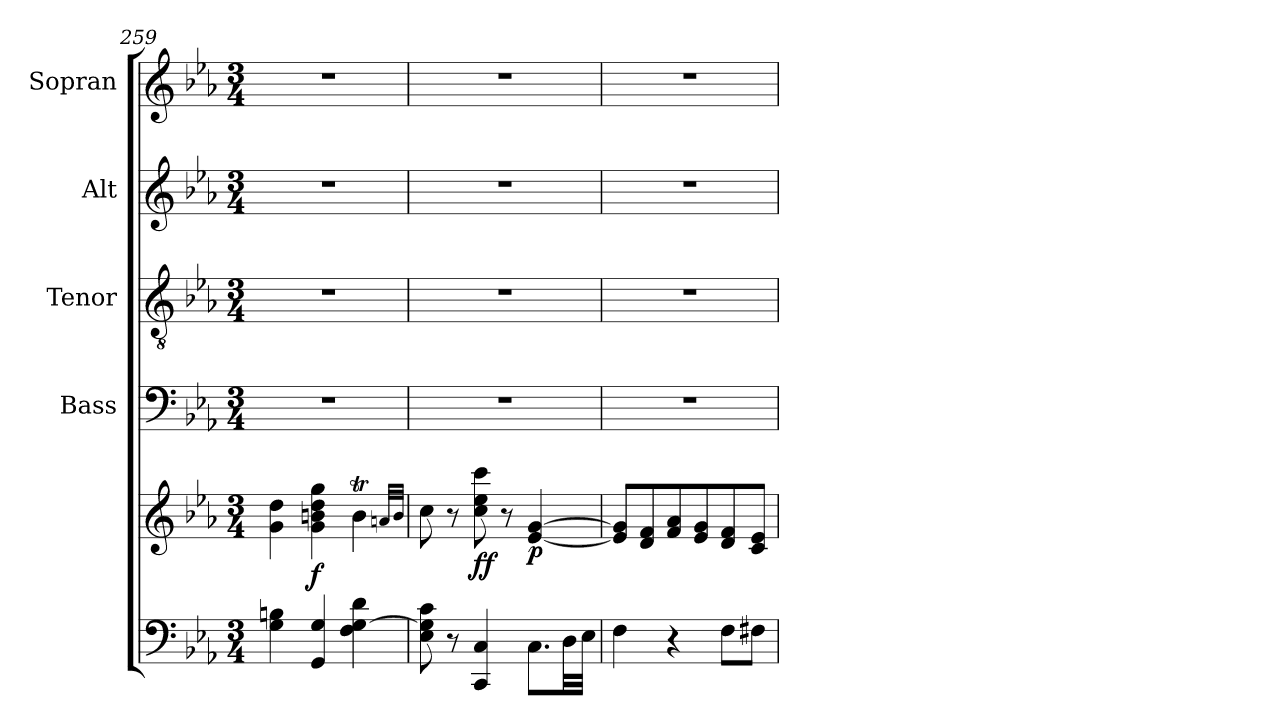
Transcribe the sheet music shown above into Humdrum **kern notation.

**kern	**kern	**dynam	**kern	**kern	**kern	**kern
*part5	*part5	*part5	*part4	*part3	*part2	*part1
*staff6	*staff5	*staff5/6	*staff4	*staff3	*staff2	*staff1
*	*	*	*I"Bass	*I"Tenor	*I"Alt	*I"Sopran
*	*	*	*I'B.	*I'T.	*I'A.	*I'S.
*clefF4	*clefG2	*	*clefF4	*clefGv2	*clefG2	*clefG2
*k[b-e-a-]	*k[b-e-a-]	*	*k[b-e-a-]	*k[b-e-a-]	*k[b-e-a-]	*k[b-e-a-]
*E-:	*E-:	*	*E-:	*E-:	*E-:	*E-:
*M3/4	*M3/4	*	*M3/4	*M3/4	*M3/4	*M3/4
=259	=259	=259	=259	=259	=259	=259
4G\ 4Bn\	4g\ 4dd\	.	2.r	2.r	2.r	2.r
!	!	!LO:DY:b	!	!	!	!
4GG/ 4G/	4g\ 4bn\ 4dd\ 4gg\	f	.	.	.	.
4F\ [<4G\ 4d\	4bt\	.	.	.	.	.
.	32qan/LLL	.	.	.	.	.
.	32qb/JJJ	.	.	.	.	.
=260	=260	=260	=260	=260	=260	=260
8E-\ 8G\] 8c\	8cc\	.	2.r	2.r	2.r	2.r
8r	8r	.	.	.	.	.
!	!	!LO:DY:b	!	!	!	!
4CC/ 4C/	8cc\ 8ee-\ 8ccc\	ff	.	.	.	.
.	8r	.	.	.	.	.
!	!	!LO:DY:b	!	!	!	!
8.C\L	[4e-/ [4g/	p	.	.	.	.
32D\LL	.	.	.	.	.	.
32E-\JJJ	.	.	.	.	.	.
=261	=261	=261	=261	=261	=261	=261
4F\	8e-/] 8g/]L	.	2.r	2.r	2.r	2.r
.	8d/ 8f/	.	.	.	.	.
4r	8f/ 8a-/	.	.	.	.	.
.	8e-/ 8g/	.	.	.	.	.
8F\L	8d/ 8f/	.	.	.	.	.
8F#X\J	8c/ 8e-/J	.	.	.	.	.
=	=	=	=	=	=	=
*-	*-	*-	*-	*-	*-	*-
